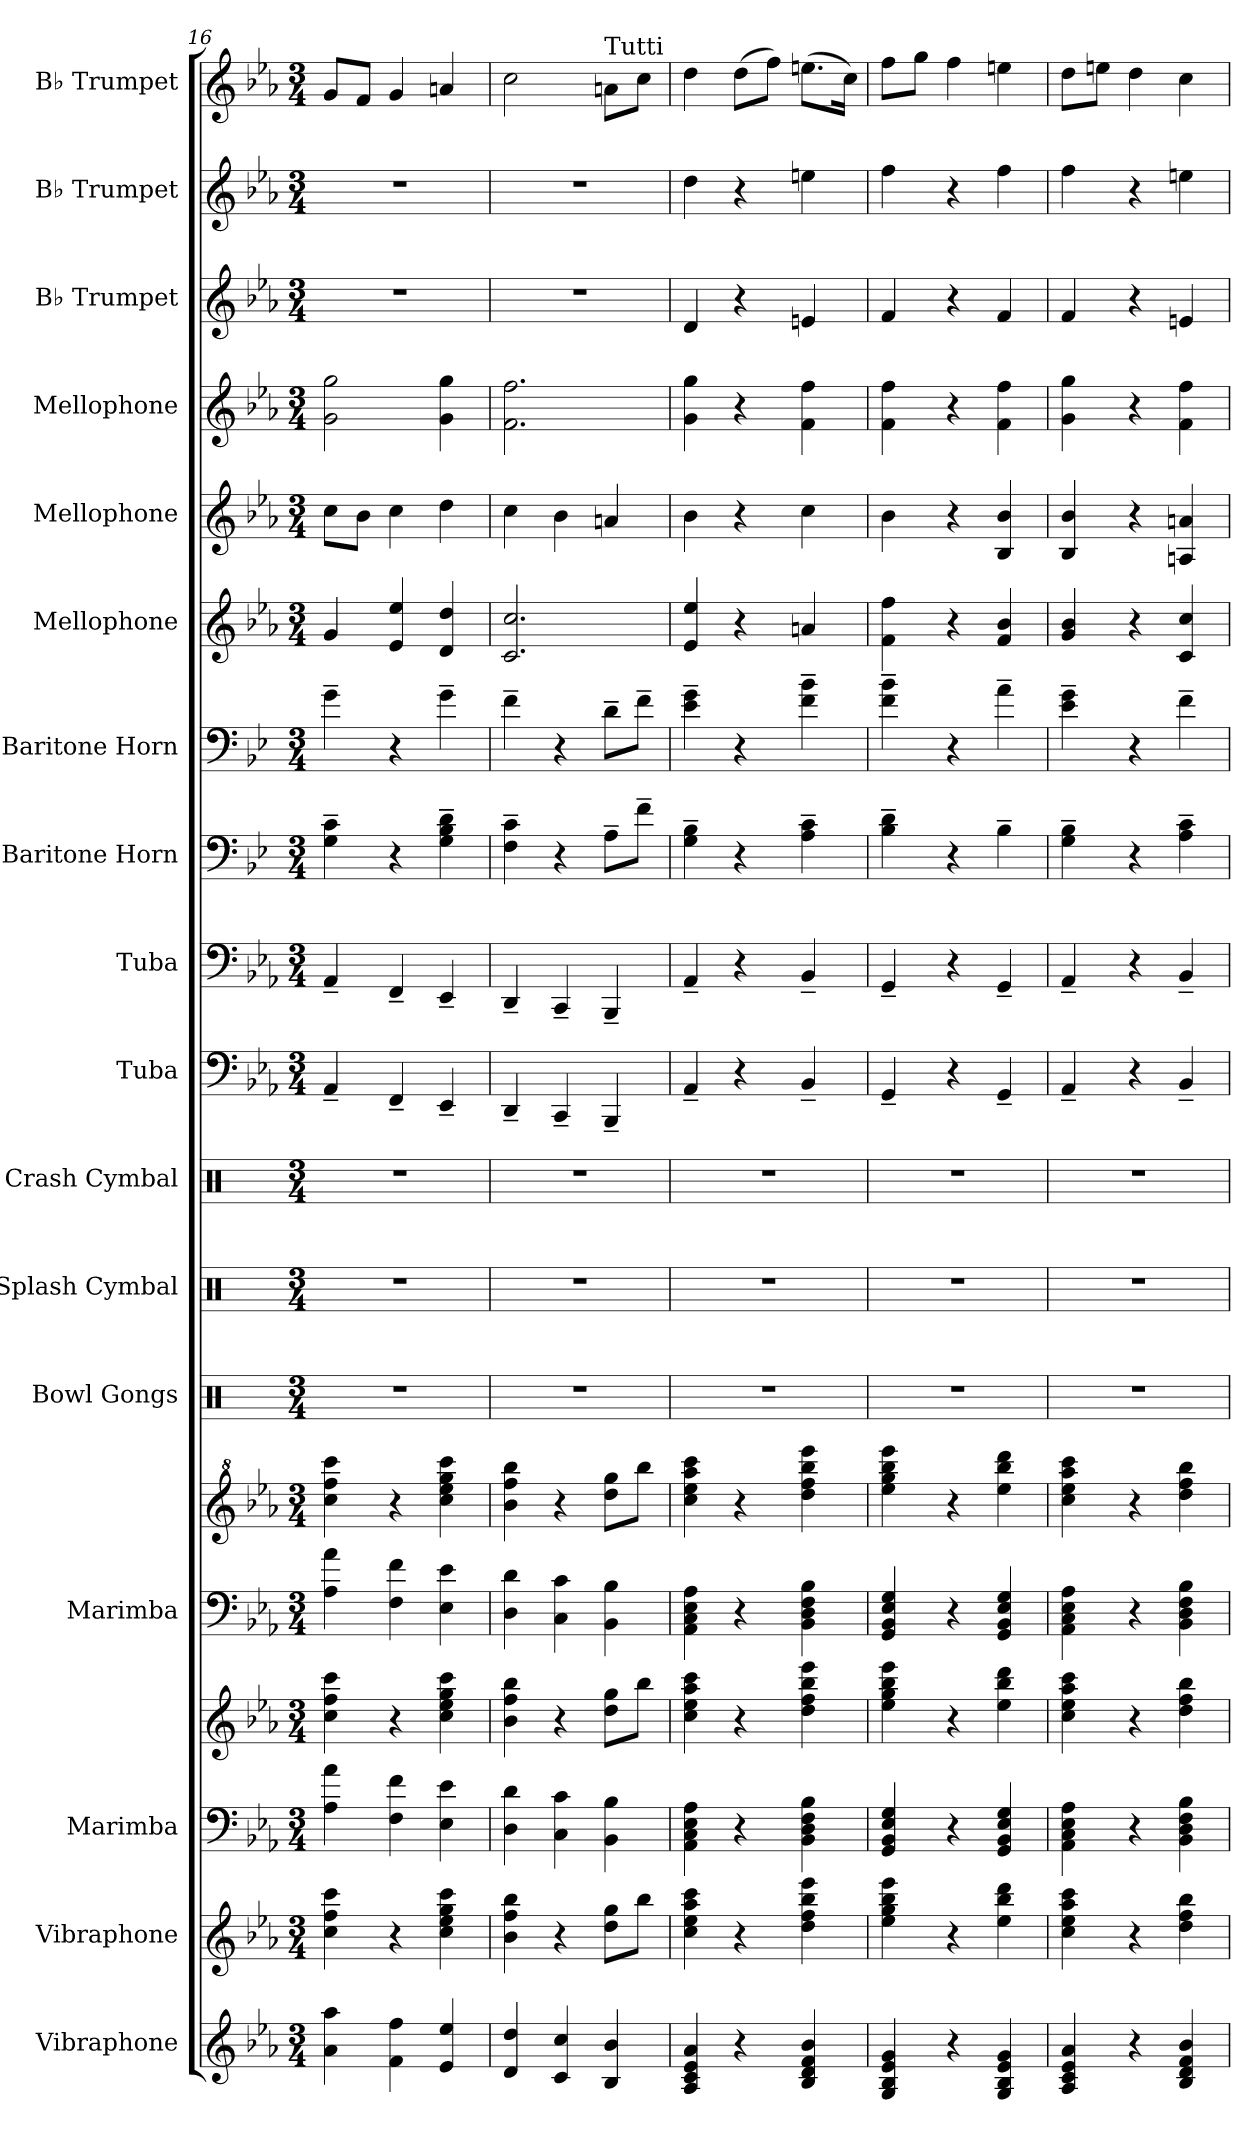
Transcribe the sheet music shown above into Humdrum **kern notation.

**kern	**kern	**kern	**kern	**kern	**kern	**kern	**kern	**kern	**kern	**kern	**kern	**kern	**kern	**kern	**kern	**kern	**kern	**kern
*part17	*part16	*part15	*part15	*part14	*part14	*part13	*part12	*part11	*part10	*part9	*part8	*part7	*part6	*part5	*part4	*part3	*part2	*part1
*staff19	*staff18	*staff17	*staff16	*staff15	*staff14	*staff13	*staff12	*staff11	*staff10	*staff9	*staff8	*staff7	*staff6	*staff5	*staff4	*staff3	*staff2	*staff1
*I"Vibraphone	*I"Vibraphone	*I"Marimba	*	*I"Marimba	*	*I"Bowl Gongs	*I"Splash Cymbal	*I"Crash Cymbal	*I"Tuba	*I"Tuba	*I"Baritone Horn	*I"Baritone Horn	*I"Mellophone	*I"Mellophone	*I"Mellophone	*I"B♭ Trumpet	*I"B♭ Trumpet	*I"B♭ Trumpet
*I'Vib.	*I'Vib.	*I'Mrm.	*	*I'Mrm.	*	*I'Bw. Go.	*I'Sp. Cym.	*I'Cr. Cym.	*I'Tba.	*I'Tba.	*I'Bar. Hn.	*I'Bar. Hn.	*I'Mph.	*I'Mph.	*I'Mph.	*I'B♭ Tpt.	*I'B♭ Tpt.	*I'B♭ Tpt.
*clefG2	*clefG2	*clefF4	*clefG2	*clefF4	*clefG^2	*clefX	*clefX	*clefX	*clefF4	*clefF4	*clefF4	*clefF4	*clefG2	*clefG2	*clefG2	*clefG2	*clefG2	*clefG2
*	*	*	*	*	*	*	*	*	*	*	*ITrd4c7	*ITrd4c7	*ITrd4c7	*ITrd4c7	*ITrd4c7	*ITrd1c2	*ITrd1c2	*ITrd1c2
*k[b-e-a-]	*k[b-e-a-]	*k[b-e-a-]	*k[b-e-a-]	*k[b-e-a-]	*k[b-e-a-]	*k[]	*k[]	*k[]	*k[b-e-a-]	*k[b-e-a-]	*k[b-e-a-]	*k[b-e-a-]	*k[b-e-a-d-]	*k[b-e-a-d-]	*k[b-e-a-d-]	*k[b-e-a-d-g-]	*k[b-e-a-d-g-]	*k[b-e-a-d-g-]
*M3/4	*M3/4	*M3/4	*M3/4	*M3/4	*M3/4	*M3/4	*M3/4	*M3/4	*M3/4	*M3/4	*M3/4	*M3/4	*M3/4	*M3/4	*M3/4	*M3/4	*M3/4	*M3/4
=16	=16	=16	=16	=16	=16	=16	=16	=16	=16	=16	=16	=16	=16	=16	=16	=16	=16	=16
4a-\ 4aa-\	4cc\ 4ff\ 4ccc\	4A-\ 4a-\	4cc\ 4ff\ 4ccc\	4A-\ 4a-\	4ccc\ 4fff\ 4cccc\	2.r	2.r	2.r	4AA-~/	4AA-~/	4C\~ 4F\~	4c~\	4c/	8f\L	2c\ 2cc\	2.r	2.r	8f/L
.	.	.	.	.	.	.	.	.	.	.	.	.	.	8e-\J	.	.	.	8e-/J
4f\ 4ff\	4r	4F\ 4f\	4r	4F\ 4f\	4r	.	.	.	4FF~/	4FF~/	4r	4r	4A-/ 4a-/	4f\	.	.	.	4f/
4e-/ 4ee-/	4cc\ 4ee-\ 4gg\ 4ccc\	4E-\ 4e-\	4cc\ 4ee-\ 4gg\ 4ccc\	4E-\ 4e-\	4ccc\ 4eee-\ 4ggg\ 4cccc\	.	.	.	4EE-~/	4EE-~/	4C\~ 4E-\~ 4G\~	4c~\	4G/ 4g/	4g\	4c\ 4cc\	.	.	4gn/
=17	=17	=17	=17	=17	=17	=17	=17	=17	=17	=17	=17	=17	=17	=17	=17	=17	=17	=17
4d/ 4dd/	4b-\ 4ff\ 4bb-\	4D\ 4d\	4b-\ 4ff\ 4bb-\	4D\ 4d\	4bb-\ 4fff\ 4bbb-\	2.r	2.r	2.r	4DD~/	4DD~/	4BB-\~ 4F\~	4B-~\	2.F/ 2.f/	4f\	2.B-\ 2.b-\	2.r	2.r	2b-\
4c/ 4cc/	4r	4C\ 4c\	4r	4C\ 4c\	4r	.	.	.	4CC~/	4CC~/	4r	4r	.	4e-\	.	.	.	.
!	!	!	!	!	!	!	!	!	!	!	!	!	!	!	!	!	!	!LO:TX:a:t=Tutti
4B-/ 4b-/	8dd\ 8gg\L	4BB-\ 4B-\	8dd\ 8gg\L	4BB-\ 4B-\	8ddd\ 8ggg\L	.	.	.	4BBB-~/	4BBB-~/	8D~\L	8G~\L	.	4dn/	.	.	.	8gn\L
.	8bb-\J	.	8bb-\J	.	8bbb-\J	.	.	.	.	.	8B-~\J	8B-~\J	.	.	.	.	.	8b-\J
=18	=18	=18	=18	=18	=18	=18	=18	=18	=18	=18	=18	=18	=18	=18	=18	=18	=18	=18
4A-/ 4c/ 4e-/ 4a-/	4cc\ 4ee-\ 4aa-\ 4ccc\	4AA-\ 4C\ 4E-\ 4A-\	4cc\ 4ee-\ 4aa-\ 4ccc\	4AA-\ 4C\ 4E-\ 4A-\	4ccc\ 4eee-\ 4aaa-\ 4cccc\	2.r	2.r	2.r	4AA-~/	4AA-~/	4C\~ 4E-\~	4A-\~ 4c\~	4A-/ 4a-/	4e-\	4c\ 4cc\	4c/	4cc\	4cc\
4r	4r	4r	4r	4r	4r	.	.	.	4r	4r	4r	4r	4r	4r	4r	4r	4r	(8cc\L
.	.	.	.	.	.	.	.	.	.	.	.	.	.	.	.	.	.	8ee-\J)
4B-/ 4d/ 4f/ 4b-/	4dd\ 4ff\ 4bb-\ 4eee-\	4BB-\ 4D\ 4F\ 4B-\	4dd\ 4ff\ 4bb-\ 4eee-\	4BB-\ 4D\ 4F\ 4B-\	4ddd\ 4fff\ 4bbb-\ 4eeee-\	.	.	.	4BB-~/	4BB-~/	4D\~ 4F\~	4B-\~ 4e-\~	4dn/	4f\	4B-\ 4b-\	4dn/	4ddn\	(8.ddn\L
.	.	.	.	.	.	.	.	.	.	.	.	.	.	.	.	.	.	16b-\Jk)
=19	=19	=19	=19	=19	=19	=19	=19	=19	=19	=19	=19	=19	=19	=19	=19	=19	=19	=19
4G/ 4B-/ 4e-/ 4g/	4ee-\ 4gg\ 4bb-\ 4eee-\	4GG/ 4BB-/ 4E-/ 4G/	4ee-\ 4gg\ 4bb-\ 4eee-\	4GG/ 4BB-/ 4E-/ 4G/	4eee-\ 4ggg\ 4bbb-\ 4eeee-\	2.r	2.r	2.r	4GG~/	4GG~/	4E-\~ 4G\~	4B-\~ 4e-\~	4B-\ 4b-\	4e-\	4B-\ 4b-\	4e-/	4ee-\	8ee-\L
.	.	.	.	.	.	.	.	.	.	.	.	.	.	.	.	.	.	8ff\J
4r	4r	4r	4r	4r	4r	.	.	.	4r	4r	4r	4r	4r	4r	4r	4r	4r	4ee-\
4G/ 4B-/ 4e-/ 4g/	4ee-\ 4bb-\ 4ddd\	4GG/ 4BB-/ 4E-/ 4G/	4ee-\ 4bb-\ 4ddd\	4GG/ 4BB-/ 4E-/ 4G/	4eee-\ 4bbb-\ 4dddd\	.	.	.	4GG~/	4GG~/	4E-~\	4d~\	4B-/ 4e-/	4E-/ 4e-/	4B-\ 4b-\	4e-/	4ee-\	4ddn\
=20	=20	=20	=20	=20	=20	=20	=20	=20	=20	=20	=20	=20	=20	=20	=20	=20	=20	=20
4A-/ 4c/ 4e-/ 4a-/	4cc\ 4ee-\ 4aa-\ 4ccc\	4AA-\ 4C\ 4E-\ 4A-\	4cc\ 4ee-\ 4aa-\ 4ccc\	4AA-\ 4C\ 4E-\ 4A-\	4ccc\ 4eee-\ 4aaa-\ 4cccc\	2.r	2.r	2.r	4AA-~/	4AA-~/	4C\~ 4E-\~	4A-\~ 4c\~	4c/ 4e-/	4E-/ 4e-/	4c\ 4cc\	4e-/	4ee-\	8cc\L
.	.	.	.	.	.	.	.	.	.	.	.	.	.	.	.	.	.	8ddn\J
4r	4r	4r	4r	4r	4r	.	.	.	4r	4r	4r	4r	4r	4r	4r	4r	4r	4cc\
4B-/ 4d/ 4f/ 4b-/	4dd\ 4ff\ 4bb-\	4BB-\ 4D\ 4F\ 4B-\	4dd\ 4ff\ 4bb-\	4BB-\ 4D\ 4F\ 4B-\	4ddd\ 4fff\ 4bbb-\	.	.	.	4BB-~/	4BB-~/	4D\~ 4F\~	4B-~\	4F/ 4f/	4Dn/ 4dn/	4B-\ 4b-\	4dn/	4ddn\	4b-\
=	=	=	=	=	=	=	=	=	=	=	=	=	=	=	=	=	=	=
*-	*-	*-	*-	*-	*-	*-	*-	*-	*-	*-	*-	*-	*-	*-	*-	*-	*-	*-
